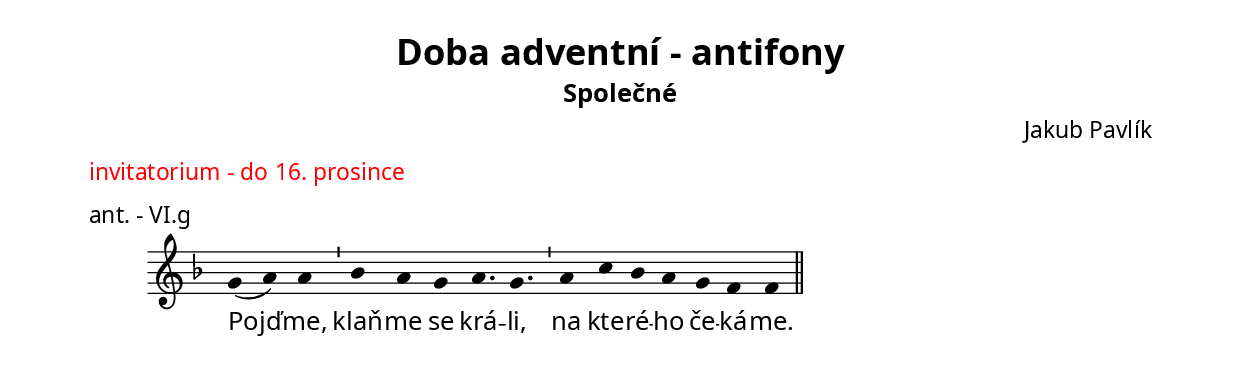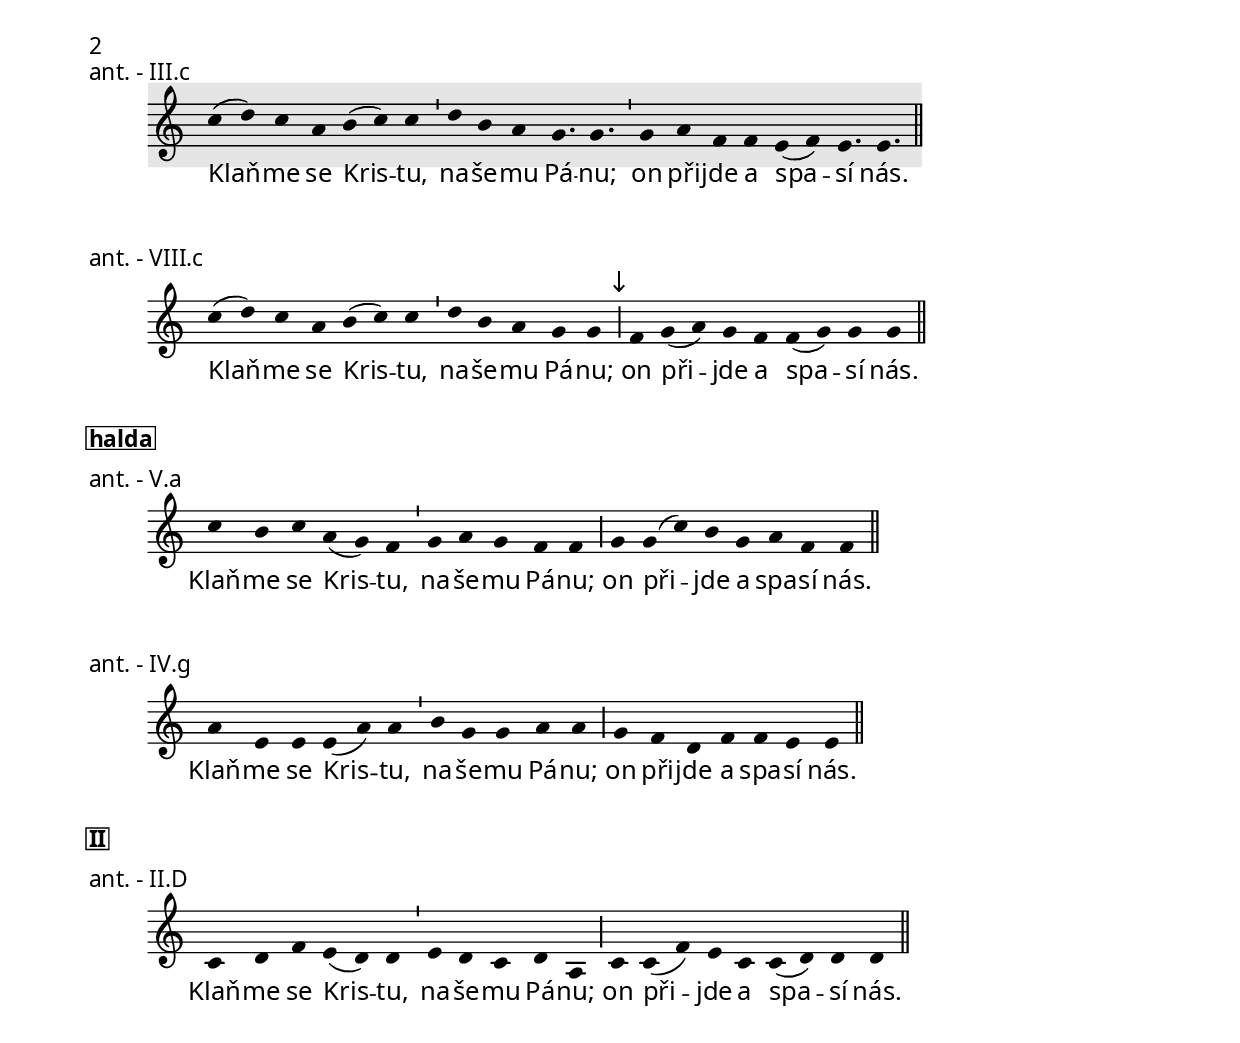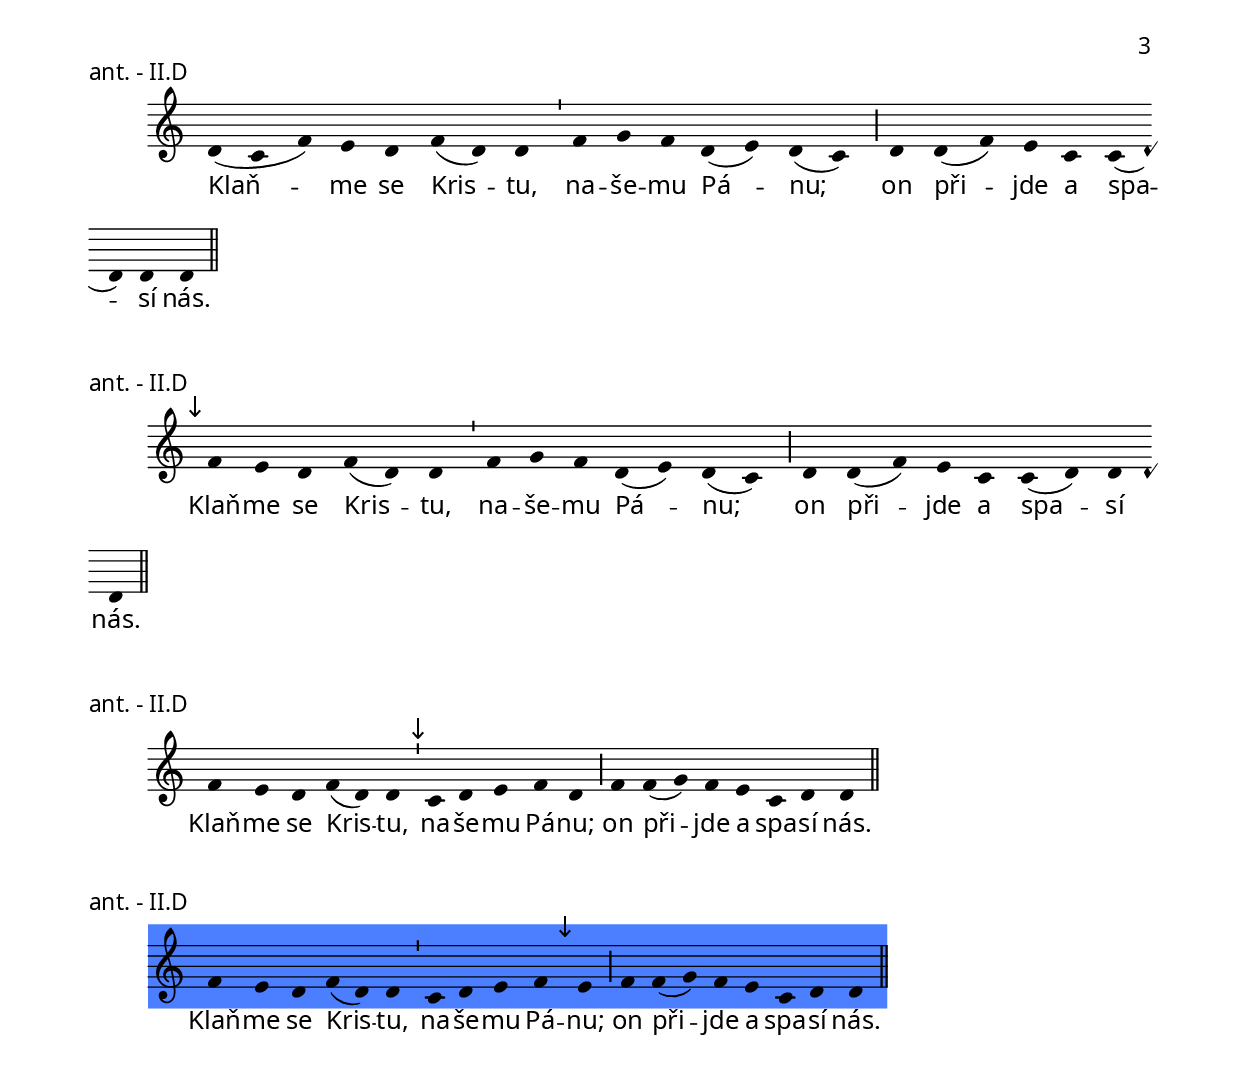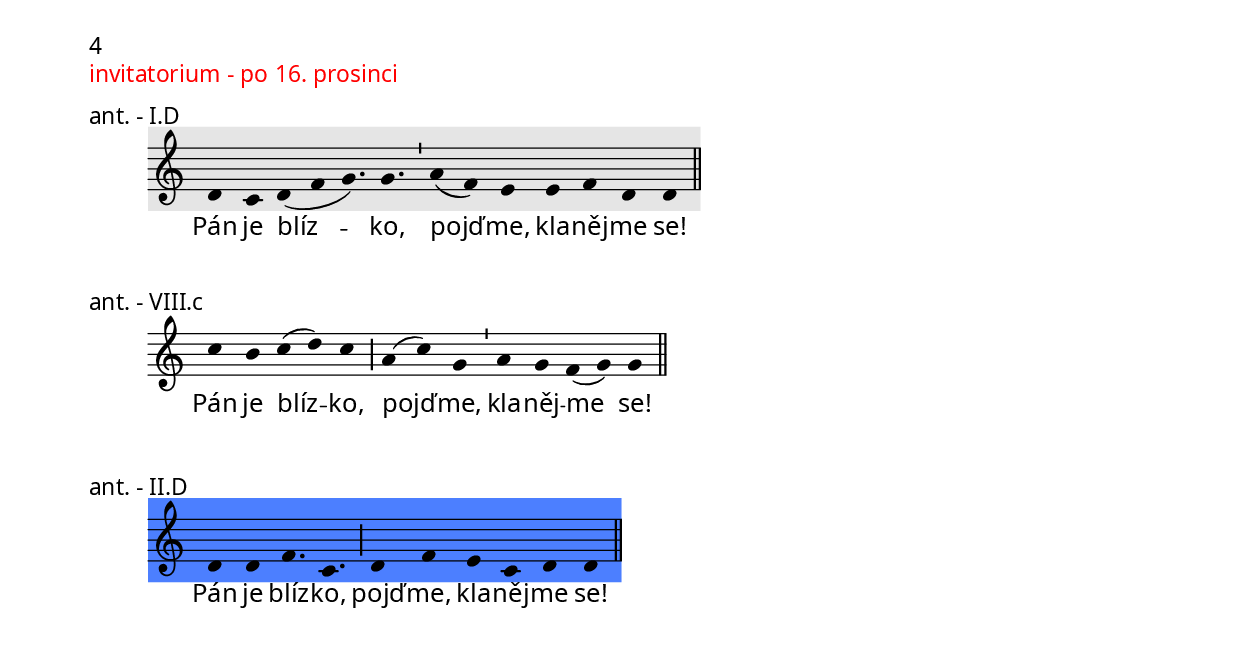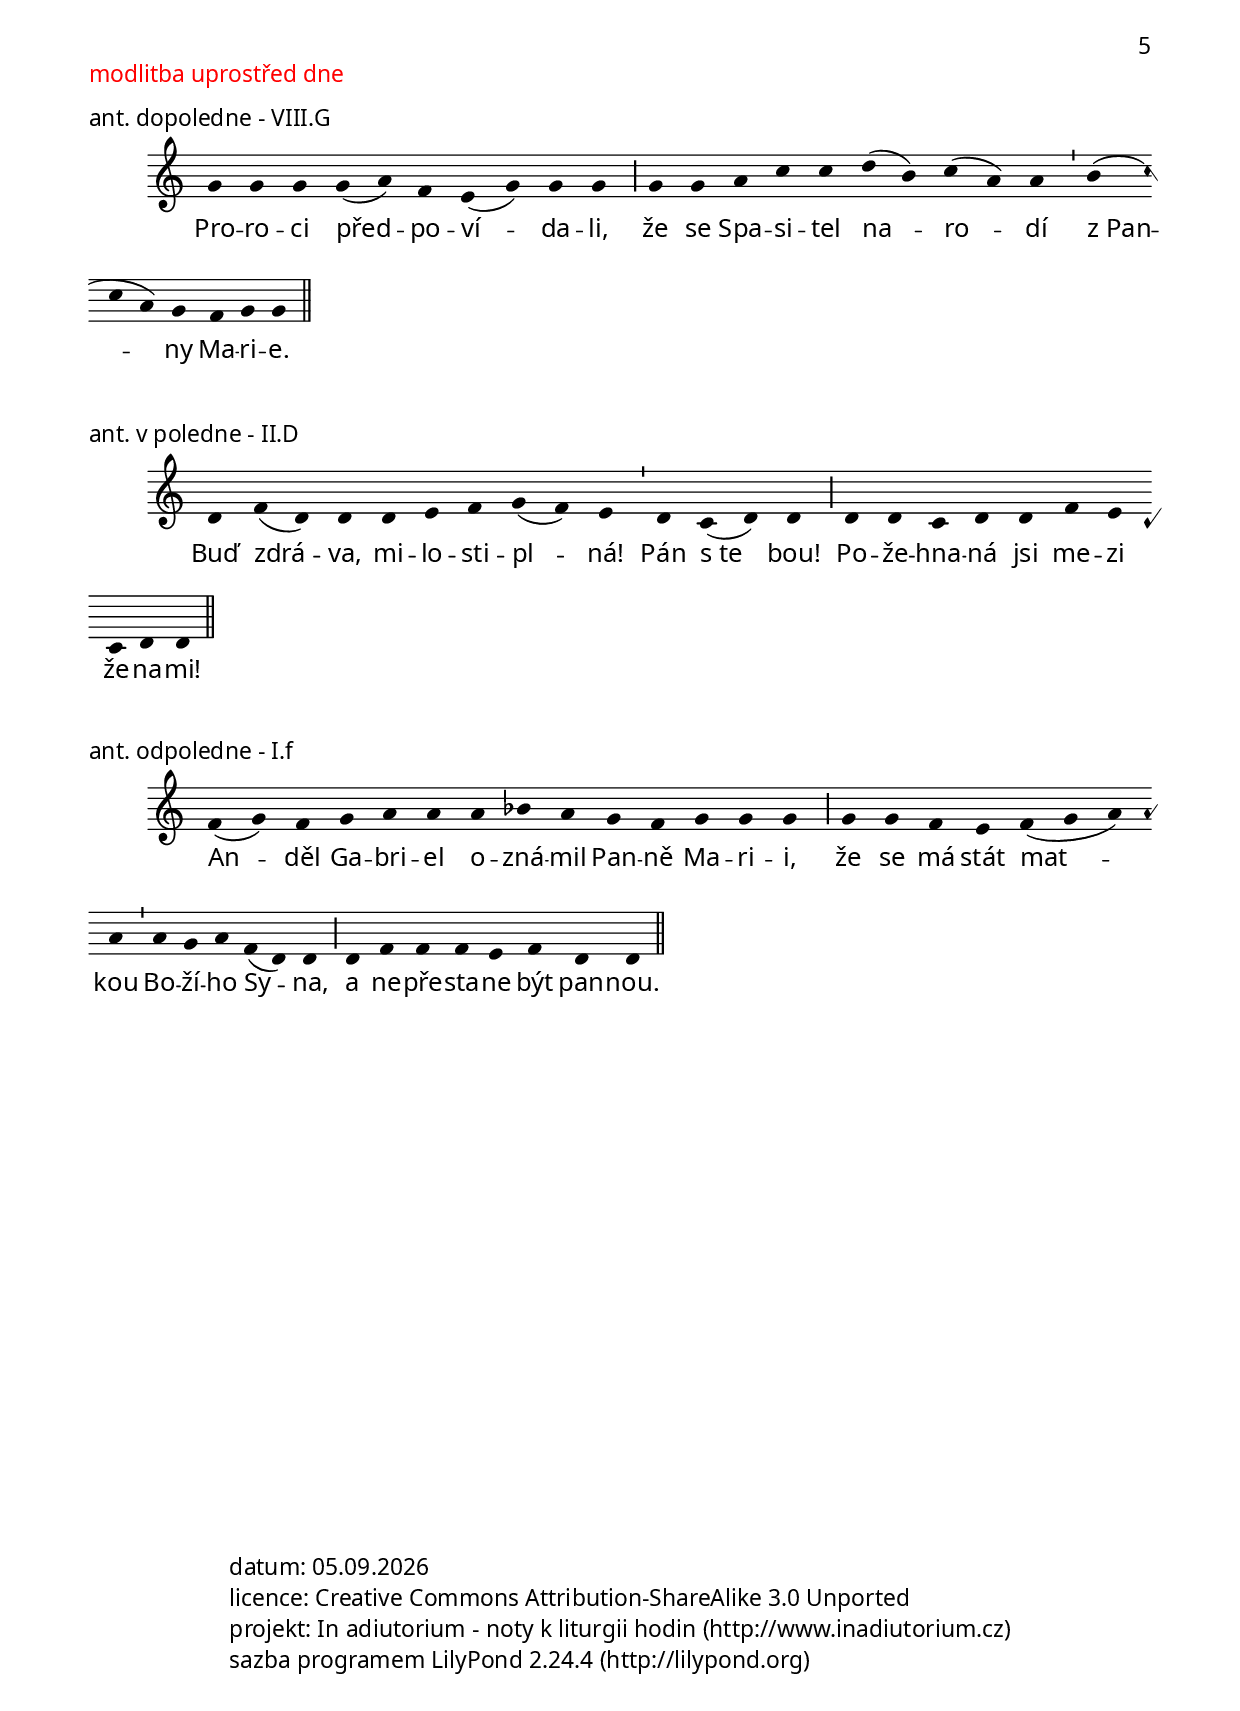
\version "2.14.2"

\header {
  title = "Doba adventní - antifony"
  composer = "Jakub Pavlík"
}

\include "spolecne.ly"

\bookpart {
  \header {
    subtitle = "Společné"
  }

  \markup {\nadpisHodinka {invitatorium - do 16. prosince}}

  \score {
    \relative c'' {
      \choralniRezim
      \key f \major
      g4( a) a \barMin
      bes a g a4. g \barMin
      a4 c bes a g f f \barFinalis
    }
    \addlyrics {
      Pojď -- me,
      klaň -- me se krá -- li,
      na kte -- ré -- ho če -- ká -- me.
    }
    \header {
      quid = "ant."
      modus = "VI"
      differentia = "g"
      psalmus = ""
      id = "spol-invit1"
      piece = \markup {\sestavTitulekBezZalmu}
    }
  }

  \pageBreak

  \score {
    \relative c'' {
      \zvyraznovacSedy
      \choralniRezim
      c4( d) c a b( c) c \barMin
      d b a g4. g \barMin
      g4 a f f e( f) e4. e \barFinalis
    }
    \addlyrics {
      Klaň -- me se Kris -- tu,
      na -- še -- mu Pá -- nu;
      on při -- jde a spa -- sí nás.
    }
    \header {
      quid = "ant."
      modus = "III"
      differentia = "c"
      psalmus = ""
      placet = "nic moc"
      id = "spol-invit2"
      piece = \markup {\sestavTitulekBezZalmu}
    }
  }

  \score {
    \relative c'' {
      \choralniRezim
      c4( d) c a b( c) c \barMin
      d b a g g \barMaior
      \mark\sipka f g( a) g f f( g) g g \barFinalis
    }
    \addlyrics {
      Klaň -- me se Kris -- tu,
      na -- še -- mu Pá -- nu;
      on při -- jde a spa -- sí nás.
    }
    \header {
      quid = "ant."
      modus = "VIII"
      differentia = "c"
      psalmus = ""
      placet = "ale invitatoria v modu VIII jsou netradiční"
      id = "spol-invit2"
      piece = \markup {\sestavTitulekBezZalmu}
    }
  }

  \markup\nadpisSkupiny halda

  \score {
    \relative c'' {
      \choralniRezim
      c4 b c a( g) f \barMin
      g a g f f \barMaior
      g g( c) b g a f f \barFinalis
    }
    \addlyrics {
      Klaň -- me se Kris -- tu,
      na -- še -- mu Pá -- nu;
      on při -- jde a spa -- sí nás.
    }
    \header {
      quid = "ant."
      modus = "V"
      differentia = "a"
      psalmus = ""
      id = "spol-invit2"
      piece = \markup {\sestavTitulekBezZalmu}
    }
  }

  \score {
    \relative c'' {
      \choralniRezim
      a4 e e e( a) a \barMin
      b g g a a \barMaior
      g f d f f e e \barFinalis
    }
    \addlyrics {
      Klaň -- me se Kris -- tu,
      na -- še -- mu Pá -- nu;
      on při -- jde a spa -- sí nás.
    }
    \header {
      quid = "ant."
      modus = "IV"
      differentia = "g"
      psalmus = ""
      id = "spol-invit2"
      piece = \markup {\sestavTitulekBezZalmu}
    }
  }

  \markup\nadpisSkupiny II

  \score {
    \relative c' {
      \choralniRezim
      c4 d f e( d) d \barMin
      e d c d a \barMaior
      c c( f) e c c( d) d d \barFinalis
    }
    \addlyrics {
      Klaň -- me se Kris -- tu,
      na -- še -- mu Pá -- nu;
      on při -- jde a spa -- sí nás.
    }
    \header {
      quid = "ant."
      modus = "II"
      differentia = "D"
      psalmus = ""
      id = "spol-invit2"
      piece = \markup {\sestavTitulekBezZalmu}
    }
  }

  \score {
    \relative c' {
      \choralniRezim
      d4( c f) e d f( d) d \barMin
      f g f d( e) d( c) \barMaior
      d d( f) e c c( d) d d \barFinalis
    }
    \addlyrics {
      Klaň -- me se Kris -- tu,
      na -- še -- mu Pá -- nu;
      on při -- jde a spa -- sí nás.
    }
    \header {
      quid = "ant."
      modus = "II"
      differentia = "D"
      psalmus = ""
      id = "spol-invit2"
      piece = \markup {\sestavTitulekBezZalmu}
    }
  }

  \score {
    \relative c' {
      \choralniRezim
      \mark\sipka f4 e d f( d) d \barMin
      f g f d( e) d( c) \barMaior
      d d( f) e c c( d) d d \barFinalis
    }
    \addlyrics {
      Klaň -- me se Kris -- tu,
      na -- še -- mu Pá -- nu;
      on při -- jde a spa -- sí nás.
    }
    \header {
      quid = "ant."
      modus = "II"
      differentia = "D"
      psalmus = ""
      id = "spol-invit2"
      piece = \markup {\sestavTitulekBezZalmu}
    }
  }

  \score {
    \relative c' {
      \choralniRezim
      f4 e d f( d) d \barMin
      \mark\sipka c d e f d \barMaior
      f f( g) f e c d d \barFinalis
    }
    \addlyrics {
      Klaň -- me se Kris -- tu,
      na -- še -- mu Pá -- nu;
      on při -- jde a spa -- sí nás.
    }
    \header {
      quid = "ant."
      modus = "II"
      differentia = "D"
      psalmus = ""
      id = "spol-invit2"
      piece = \markup {\sestavTitulekBezZalmu}
    }
  }

  \score {
    \relative c' {
      \zvyraznovacModry
      \choralniRezim
      f4 e d f( d) d \barMin
      c d e f \mark\sipka e \barMaior
      f f( g) f e c d d \barFinalis
    }
    \addlyrics {
      Klaň -- me se Kris -- tu,
      na -- še -- mu Pá -- nu;
      on při -- jde a spa -- sí nás.
    }
    \header {
      quid = "ant."
      modus = "II"
      differentia = "D"
      psalmus = ""
      id = "spol-invit2"
      piece = \markup {\sestavTitulekBezZalmu}
    }
  }

  \pageBreak

  \markup {\nadpisHodinka {invitatorium - po 16. prosinci}}

  \score {
    \relative c' {
      \zvyraznovacSedy
      \choralniRezim
      d4 c d( f g4.) g \barMin
      a4( f) e e f d d \barFinalis
    }
    \addlyrics {
      Pán je blíz -- ko,
      pojď -- me, kla -- něj -- me se!
    }
    \header {
      quid = "ant."
      modus = "I"
      differentia = "D"
      psalmus = ""
      placet = "zkusit alternativy"
      id = "spol-invit3"
      piece = \markup {\sestavTitulekBezZalmu}
    }
  }

  \score {
    \relative c'' {
      \choralniRezim
      c4 b c( d) c \barMaior
      a( c) g \barMin a g f( g) g \barFinalis
    }
    \addlyrics {
      Pán je blíz -- ko,
      pojď -- me, kla -- něj -- me se!
    }
    \header {
      quid = "ant."
      modus = "VIII"
      differentia = "c"
      psalmus = ""
      placet = "ale invitatoria v modu VIII nejsou tradiční"
      id = "spol-invit3"
      piece = \markup {\sestavTitulekBezZalmu}
    }
  }

  \score {
    \relative c' {
      \zvyraznovacModry
      \choralniRezim
      d4 d f4. c \barMaior
      d4 f e c d d \barFinalis
    }
    \addlyrics {
      Pán je blíz -- ko,
      pojď -- me, kla -- něj -- me se!
    }
    \header {
      quid = "ant."
      modus = "II"
      differentia = "D"
      psalmus = ""
      id = "spol-invit3"
      piece = \markup {\sestavTitulekBezZalmu}
    }
  }

  \pageBreak

  \markup {\nadpisHodinka {"modlitba uprostřed dne"}}

  \score {
    \relative c'' {
      \choralniRezim
      g4 g g g( a) f e( g) g g \barMaior
      g g a c c d( b) c( a) a \barMin
      b( c a) g f g g \barFinalis
    }
    \addlyrics {
      Pro -- ro -- ci před -- po -- ví -- da -- li,
      že se Spa -- si -- tel na -- ro -- dí z_Pan -- ny Ma -- ri -- e.
    }
    \header {
      quid = "ant. dopoledne"
      modus = "VIII"
      differentia = "G"
      psalmus = ""
      placet = "nic moc"
      id = "spol-tercie"
      piece = \markup {\sestavTitulekBezZalmu}
    }
  }

  \score {
    \relative c' {
      \choralniRezim

      d4 f( d) d
      d e f g( f) e \barMin
      d c( d) d \barMaior
      d d c d d f e c d d \barFinalis
    }
    \addlyrics {
      Buď zdrá -- va, mi -- lo -- sti -- pl -- ná!
      Pán s_te bou!
      Po -- že -- hna -- ná jsi me -- zi že -- na -- mi!
    }
    \header {
      quid = "ant. v poledne"
      modus = "II"
      differentia = "D"
      psalmus = ""
      id = "spol-sexta"
      piece = \markup {\sestavTitulekBezZalmu}
    }
  }

  \score {
    \relative c' {
      \choralniRezim
      f4( g) f g a a a bes a g f g g g \barMaior
      g g f e f( g a) a \barMin
      a g a f( d) d \barMaior
      d f f f e f d d \barFinalis
    }
    \addlyrics {
      An -- děl Ga -- bri -- el o -- zná -- mil Pan -- ně Ma -- ri -- i,
      že se má stát mat -- kou
      Bo -- ží -- ho Sy -- na,
      a ne -- pře -- sta -- ne být pan -- nou.
    }
    \header {
      quid = "ant. odpoledne"
      modus = "I"
      differentia = "f"
      psalmus = ""
      id = "spol-nona"
      piece = \markup {\sestavTitulekBezZalmu}
    }
  }
}
